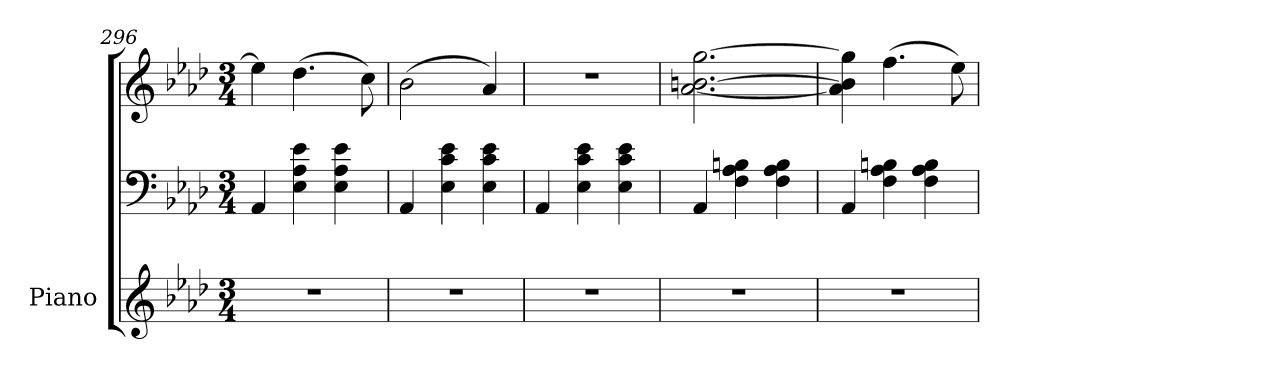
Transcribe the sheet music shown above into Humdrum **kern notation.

**kern	**kern	**kern
*part1	*part1	*part1
*staff3	*staff2	*staff1
*I"Piano	*	*
*I'Pno.	*	*
*clefG2	*clefF4	*clefG2
*k[b-e-a-d-]	*k[b-e-a-d-]	*k[b-e-a-d-]
*M3/4	*M3/4	*M3/4
=296	=296	=296
2.r	4AA-/	4ee-\]
.	4E-\ 4A-\ 4e-\	(>4.dd-\
.	4E-\ 4A-\ 4e-\	.
.	.	8cc\)
=297	=297	=297
2.r	4AA-/	(>2b-\
.	4E-\ 4c\ 4e-\	.
.	4E-\ 4c\ 4e-\	4a-/)
=298	=298	=298
2.r	4AA-/	2.r
.	4E-\ 4c\ 4e-\	.
.	4E-\ 4c\ 4e-\	.
!!LO:LB:g=z
=299	=299	=299
2.r	4AA-/	[2.a-\ [2.bn\ [2.gg\
.	4F\ 4A-\ 4Bn\	.
.	4F\ 4A-\ 4B\	.
=300	=300	=300
2.r	4AA-/	4a-\] 4b\] 4gg\]
.	4F\ 4A-\ 4Bn\	(>4.ff\
.	4F\ 4A-\ 4B\	.
.	.	8ee-\)
=	=	=
*-	*-	*-
